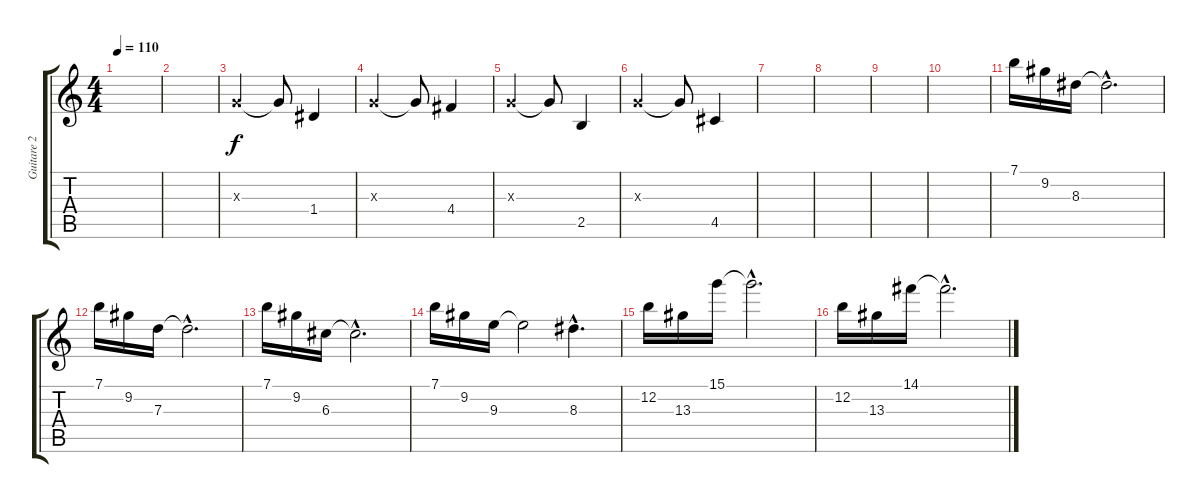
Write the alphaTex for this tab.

\track ("Guitare 2" "Guitare 2") {instrument distortionguitar}
\staff {score tabs}
\tuning (E4 B3 G3 D3 A2 E2) {hide}
\ts (4 4)
\tempo 110
\clef g2
\ks c
|
|
0.3{x}.4 0.3{t}.8 1.4.4 |
0.3{x}.4 0.3{t}.8 4.4.4 |
0.3{x}.4 0.3{t}.8 2.5.4 |
0.3{x}.4 0.3{t}.8 4.5.4 |
|
|
|
|
7.1.16 9.2.16 8.3.16 8.3{hac t}.2{d} |
7.1.16 9.2.16 7.3.16 7.3{hac t}.2{d} |
7.1.16 9.2.16 6.3.16 6.3{hac t}.2{d} |
7.1.16 9.2.16 9.3.16 9.3{t}.2 8.3{hac}.4{d} |
12.2.16 13.3.16 15.1.16 15.1{hac t}.2{d} |
12.2.16 13.3.16 14.1.16 14.1{hac t}.2{d}
